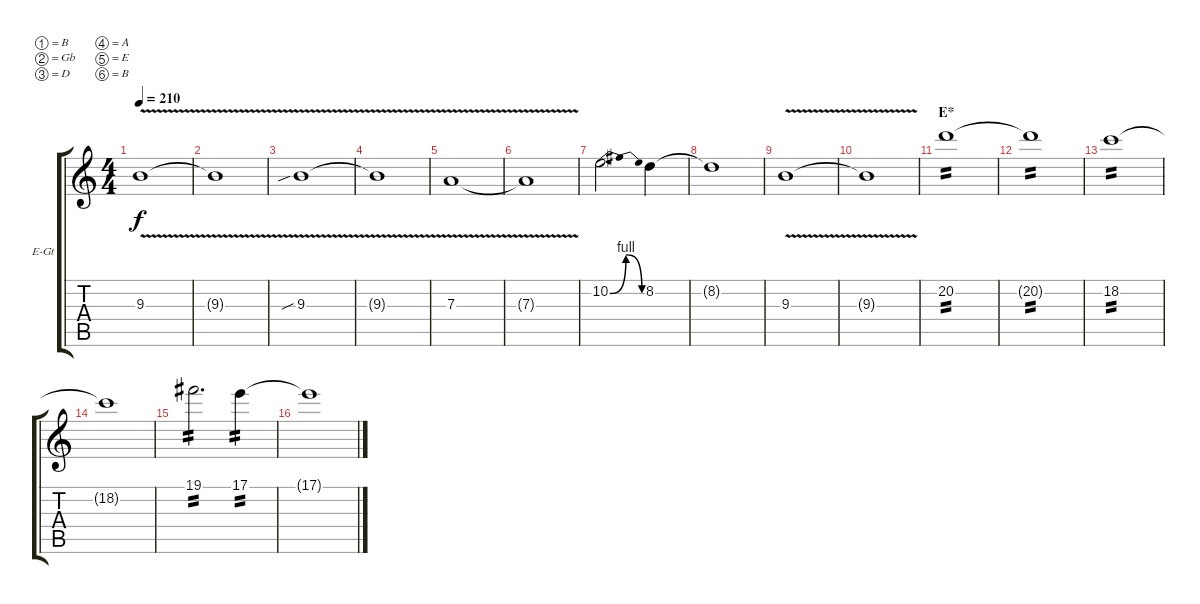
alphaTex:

\bracketExtendMode groupsimilarinstruments
\firstSystemTrackNameOrientation horizontal
\otherSystemsTrackNameOrientation horizontal
\track ("Lead Guitar" "E-Gt") {instrument distortionguitar}
\staff {score tabs}
\tuning (B3 Gb3 D3 A2 E2 B1)
\ts (4 4)
\tempo 210
\clef g2
\scale
0.333333
\ks c
9.3{v}.1{dy f} |
\scale
0.333333 9.3{v t}.1 |
\scale
0.333333 9.3{v sib}.1 |
\scale
0.333333 9.3{v t}.1 |
\scale
0.333333 7.3{v}.1 |
\scale
0.333333 7.3{v t}.1 |
\scale
0.41784 10.2{be (bendrelease 30.599999999999998 0 36.6 4 37.199999999999996 4 45 0)}.2{d} 8.2.4 |
\scale
0.29108 8.2{t}.1 |
\scale
0.29108 9.3{v}.1 |
\scale
0.333333 9.3{v t}.1 |
\section ("" "E*")
\scale
0.333333 20.2.1{tp 2} |
\scale
0.333333 20.2{t}.1{tp 2} |
\scale
0.288372 18.2.1{tp 2} |
\scale
0.288372 18.2{t}.1 |
\scale
0.423256 19.1.2{d tp 2} 17.1.4{tp 2} |
\scale
0.333333 17.1{t}.1
